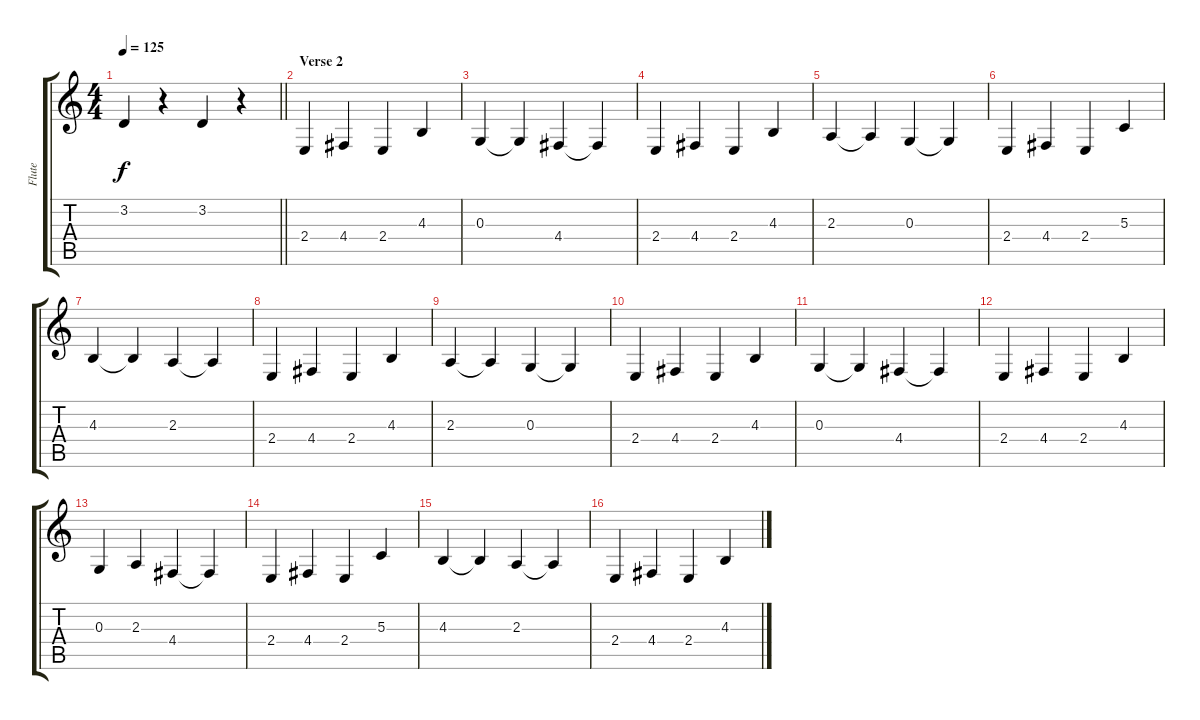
\track ("Flute" "Flute") {instrument flute}
\staff {score tabs}
\tuning (E4 B3 G3 D3 A2 E2) {hide}
\ts (4 4)
\tempo 125
\clef g2
\barLineRight lightlight
\ks c
3.2.4{dy f volume 11 instrument bassoon} r.4 3.2.4 r.4 |
\section ("" "Verse 2")
2.4.4 4.4.4 2.4.4 4.3.4 |
0.3.4 0.3{t}.4 4.4.4 4.4{t}.4 |
2.4.4 4.4.4 2.4.4 4.3.4 |
2.3.4 2.3{t}.4 0.3.4 0.3{t}.4 |
2.4.4 4.4.4 2.4.4 5.3.4 |
4.3.4 4.3{t}.4 2.3.4 2.3{t}.4 |
2.4.4 4.4.4 2.4.4 4.3.4 |
2.3.4 2.3{t}.4 0.3.4 0.3{t}.4 |
2.4.4 4.4.4 2.4.4 4.3.4 |
0.3.4 0.3{t}.4 4.4.4 4.4{t}.4 |
2.4.4 4.4.4 2.4.4 4.3.4 |
0.3.4 2.3.4 4.4.4 4.4{t}.4 |
2.4.4 4.4.4 2.4.4 5.3.4 |
4.3.4 4.3{t}.4 2.3.4 2.3{t}.4 |
2.4.4 4.4.4 2.4.4 4.3.4
